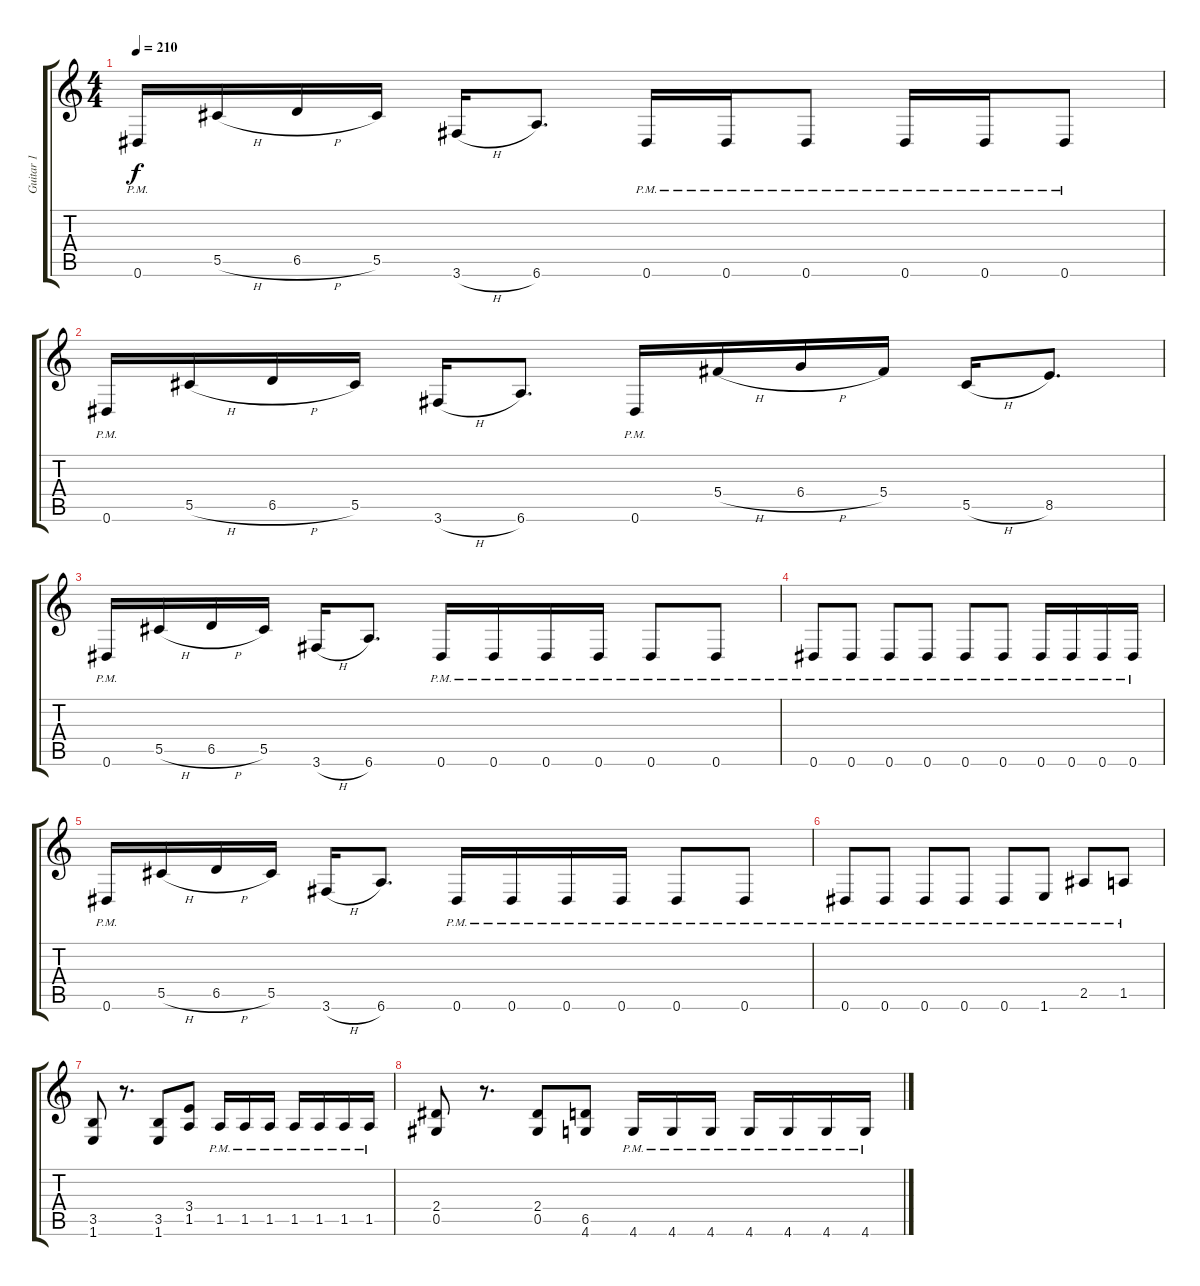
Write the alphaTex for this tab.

\track ("Guitar 1" "Guitar 1") {instrument distortionguitar}
\staff {score tabs}
\tuning (Eb4 Bb3 Gb3 Db3 Ab2 Eb2) {hide}
\ts (4 4)
\tempo 210
\clef g2
\ks c
0.6{pm}.16{dy f} 5.5{h}.16 6.5{h}.16 5.5.16 3.6{h}.16 6.6.8{d} 0.6{pm}.16 0.6{pm}.16 0.6{pm}.8 0.6{pm}.16 0.6{pm}.16 0.6{pm}.8 |
0.6{pm}.16 5.5{h}.16 6.5{h}.16 5.5.16 3.6{h}.16 6.6.8{d} 0.6{pm}.16 5.4{h}.16 6.4{h}.16 5.4.16 5.5{h}.16 8.5.8{d} |
0.6{pm}.16 5.5{h}.16 6.5{h}.16 5.5.16 3.6{h}.16 6.6.8{d} 0.6{pm}.16 0.6{pm}.16 0.6{pm}.16 0.6{pm}.16 0.6{pm}.8 0.6{pm}.8 |
0.6{pm}.8 0.6{pm}.8 0.6{pm}.8 0.6{pm}.8 0.6{pm}.8 0.6{pm}.8 0.6{pm}.16 0.6{pm}.16 0.6{pm}.16 0.6{pm}.16 |
0.6{pm}.16 5.5{h}.16 6.5{h}.16 5.5.16 3.6{h}.16 6.6.8{d} 0.6{pm}.16 0.6{pm}.16 0.6{pm}.16 0.6{pm}.16 0.6{pm}.8 0.6{pm}.8 |
0.6{pm}.8 0.6{pm}.8 0.6{pm}.8 0.6{pm}.8 0.6{pm}.8 1.6{pm}.8 2.5{pm}.8 1.5{pm}.8 |
(3.5 1.6).8 r.8{d} (3.5 1.6).8 (3.4 1.5).8 1.5{pm}.16 1.5{pm}.16 1.5{pm}.16 1.5{pm}.16 1.5{pm}.16 1.5{pm}.16 1.5{pm}.16 |
(2.4 0.5).8 r.8{d} (2.4 0.5).8 (6.5 4.6).8 4.6{pm}.16 4.6{pm}.16 4.6{pm}.16 4.6{pm}.16 4.6{pm}.16 4.6{pm}.16 4.6{pm}.16
